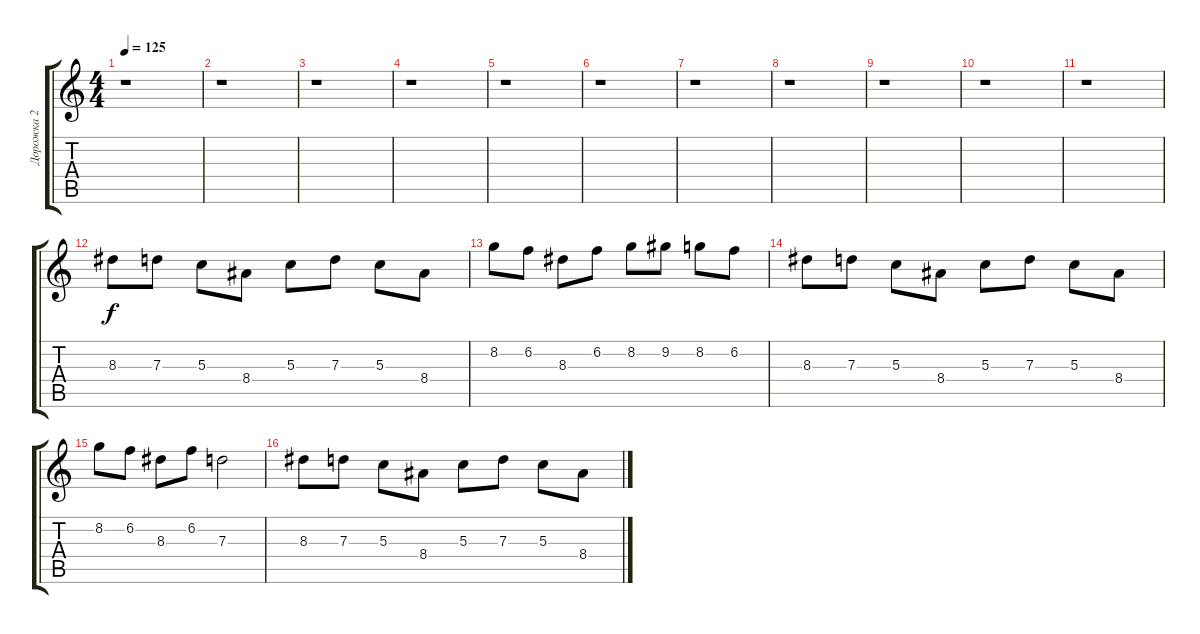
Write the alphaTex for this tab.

\track ("Дорожка 2" "Дорожка 2") {instrument acousticguitarsteel}
\staff {score tabs}
\tuning (E4 B3 G3 D3 A2 E2) {hide}
\ts (4 4)
\tempo 125
\clef g2
\ks c
r.1{dy f} |
r.1 |
r.1 |
r.1 |
r.1 |
r.1 |
r.1 |
r.1 |
r.1 |
r.1 |
r.1 |
8.3.8 7.3.8 5.3.8 8.4.8 5.3.8 7.3.8 5.3.8 8.4.8 |
8.2.8 6.2.8 8.3.8 6.2.8 8.2.8 9.2.8 8.2.8 6.2.8 |
8.3.8 7.3.8 5.3.8 8.4.8 5.3.8 7.3.8 5.3.8 8.4.8 |
8.2.8 6.2.8 8.3.8 6.2.8 7.3.2 |
8.3.8 7.3.8 5.3.8 8.4.8 5.3.8 7.3.8 5.3.8 8.4.8
